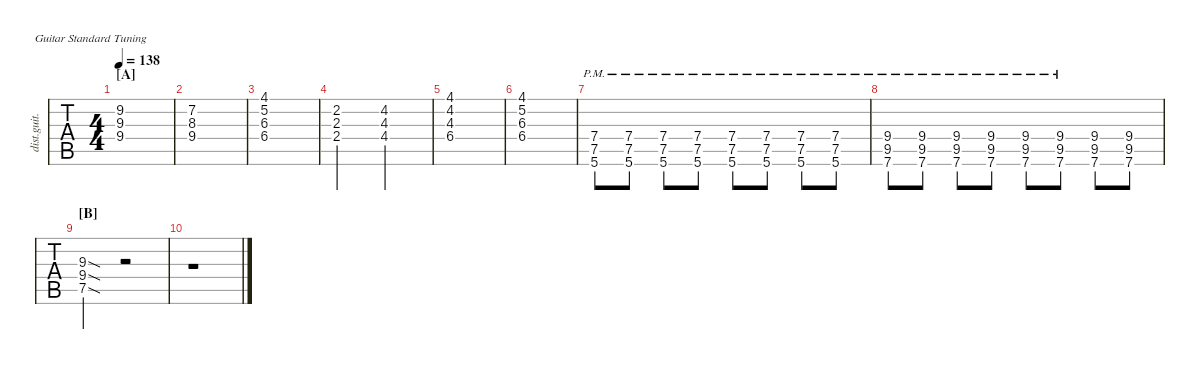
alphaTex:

\defaultSystemsLayout 4
\hideDynamics
\bracketExtendMode nobrackets
\track ("Distortion Guitar" "dist.guit.") {defaultSystemsLayout 4 instrument distortionguitar}
\staff {tabs}
\tuning (E4 B3 G3 D3 A2 E2)
\ts (4 4)
\section ("A" "")
\tempo 138
\clef g2
\ks c
(9.2{acc #} 9.3 9.4).1{dy mf} |
(7.2{acc #} 8.3{acc #} 9.4).1 |
(4.1{acc #} 5.2 6.3{acc #} 6.4{acc #}).1 |
(2.2{acc #} 2.3 2.4).2 (4.4{acc #} 4.3 4.2{acc #}).2 |
(4.2{acc #} 4.1{acc #} 4.3 6.4{acc #}).1 |
(4.1{acc #} 5.2 6.3{acc #} 6.4{acc #}).1 |
(5.6{pm} 7.5{pm} 7.4{pm}).8{instrument distortionguitar} (5.6{pm} 7.5{pm} 7.4{pm}).8 (5.6{pm} 7.5{pm} 7.4{pm}).8 (5.6{pm} 7.5{pm} 7.4{pm}).8 (5.6{pm} 7.5{pm} 7.4{pm}).8 (5.6{pm} 7.5{pm} 7.4{pm}).8 (5.6{pm} 7.5{pm} 7.4{pm}).8 (5.6{pm} 7.5{pm} 7.4{pm}).8 |
(9.4{pm} 9.5{pm acc #} 7.6{pm}).8 (9.4{pm} 9.5{pm acc #} 7.6{pm}).8 (9.4{pm} 9.5{pm acc #} 7.6{pm}).8 (9.4{pm} 9.5{pm acc #} 7.6{pm}).8 (9.4{pm} 9.5{pm acc #} 7.6{pm}).8 (9.4{pm} 9.5{pm acc #} 7.6{pm}).8 (9.4 9.5{acc #} 7.6).8 (9.4 9.5{acc #} 7.6).8 |
\section ("B" "")
(9.3{sod} 9.4{sod} 7.5{sod}).2 r.2 |
r.1
